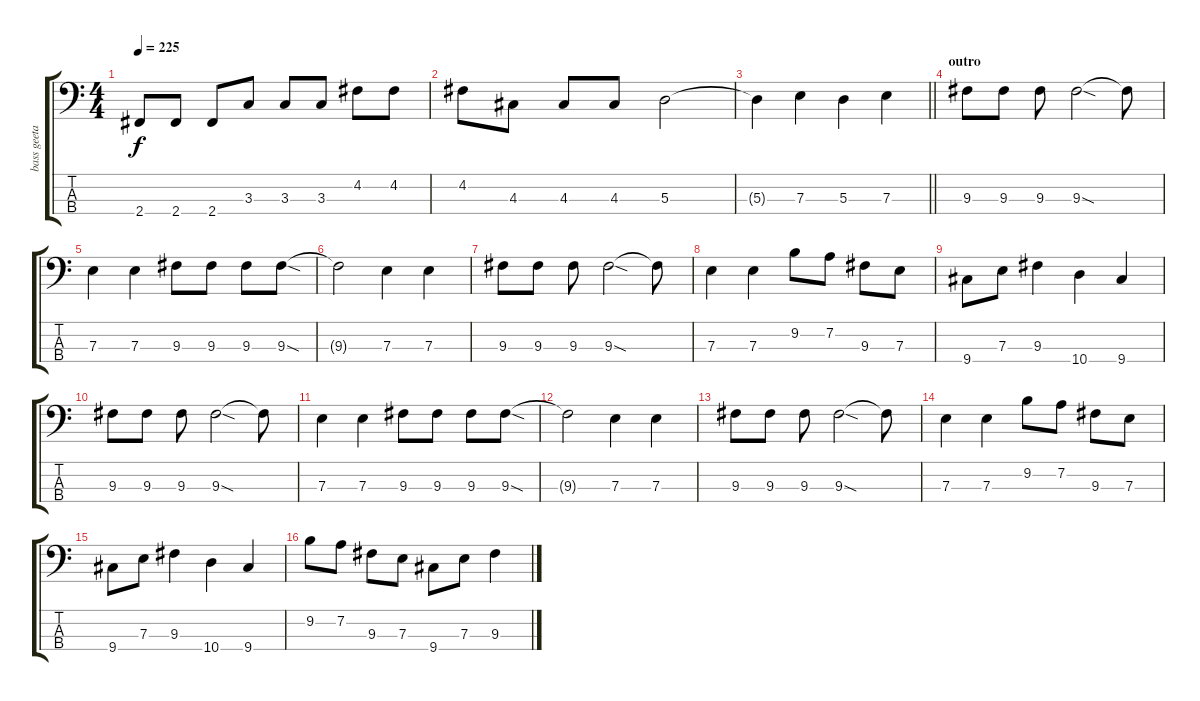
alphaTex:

\track ("bass geetar" "bass geeta") {instrument electricbasspick}
\staff {score tabs}
\tuning (G2 D2 A1 E1) {hide}
\ts (4 4)
\tempo 225
\clef f4
\ks c
2.4.8{dy f} 2.4.8 2.4.8 3.3.8 3.3.8 3.3.8 4.2.8 4.2.8 |
4.2.8 4.3.8 4.3.8 4.3.8 5.3.2 |
\barLineRight lightlight
5.3{t}.4 7.3.4 5.3.4 7.3.4 |
\section ("" "outro")
9.3.8 9.3.8 9.3.8 9.3{sod}.2 9.3{t}.8 |
7.3.4 7.3.4 9.3.8 9.3.8 9.3.8 9.3{sod}.8 |
9.3{t}.2 7.3.4 7.3.4 |
9.3.8 9.3.8 9.3.8 9.3{sod}.2 9.3{t}.8 |
7.3.4 7.3.4 9.2.8 7.2.8 9.3.8 7.3.8 |
9.4.8 7.3.8 9.3.4 10.4.4 9.4.4 |
9.3.8 9.3.8 9.3.8 9.3{sod}.2 9.3{t}.8 |
7.3.4 7.3.4 9.3.8 9.3.8 9.3.8 9.3{sod}.8 |
9.3{t}.2 7.3.4 7.3.4 |
9.3.8 9.3.8 9.3.8 9.3{sod}.2 9.3{t}.8 |
7.3.4 7.3.4 9.2.8 7.2.8 9.3.8 7.3.8 |
9.4.8 7.3.8 9.3.4 10.4.4 9.4.4 |
9.2.8 7.2.8 9.3.8 7.3.8 9.4.8 7.3.8 9.3.4
